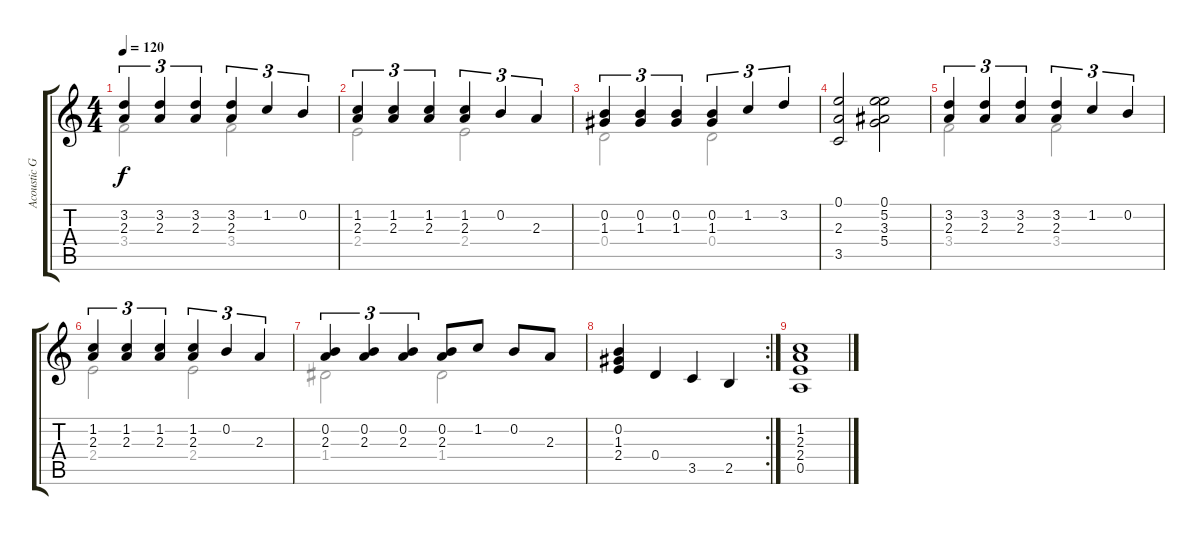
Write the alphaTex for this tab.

\track ("Acoustic Guitar" "Acoustic G") {instrument acousticguitarsteel}
\staff {score tabs}
\tuning (E4 B3 G3 D3 A2 E2) {hide}
\voice
\ts (4 4)
\tempo 120
\clef g2
\ks c
(3.2 2.3).4{tu (3 2) dy f} (3.2 2.3).4{tu (3 2)} (3.2 2.3).4{tu (3 2)} (3.2 2.3).4{tu (3 2)} 1.2.4{tu (3 2)} 0.2.4{tu (3 2)} |
(1.2 2.3).4{tu (3 2)} (1.2 2.3).4{tu (3 2)} (1.2 2.3).4{tu (3 2)} (1.2 2.3).4{tu (3 2)} 0.2.4{tu (3 2)} 2.3.4{tu (3 2)} |
(0.2 1.3).4{tu (3 2)} (0.2 1.3).4{tu (3 2)} (0.2 1.3).4{tu (3 2)} (0.2 1.3).4{tu (3 2)} 1.2.4{tu (3 2)} 3.2.4{tu (3 2)} |
(0.1 2.3 3.5).2 (0.1 5.2 3.3 5.4).2 |
(3.2 2.3).4{tu (3 2)} (3.2 2.3).4{tu (3 2)} (3.2 2.3).4{tu (3 2)} (3.2 2.3).4{tu (3 2)} 1.2.4{tu (3 2)} 0.2.4{tu (3 2)} |
(1.2 2.3).4{tu (3 2)} (1.2 2.3).4{tu (3 2)} (1.2 2.3).4{tu (3 2)} (1.2 2.3).4{tu (3 2)} 0.2.4{tu (3 2)} 2.3.4{tu (3 2)} |
(0.2 2.3).4{tu (3 2)} (0.2 2.3).4{tu (3 2)} (0.2 2.3).4{tu (3 2)} (0.2 2.3).8 1.2.8 0.2.8 2.3.8 |
\rc 2
(0.2 1.3 2.4).4 0.4.4 3.5.4 2.5.4 |
(1.2 2.3 2.4 0.5).1
\voice
\clef g2
\ottava regular
\simile none
\ks c
3.4.2{dy f} 3.4.2 |
2.4.2 2.4.2 |
0.4.2 0.4.2 |
|
3.4.2 3.4.2 |
2.4.2 2.4.2 |
1.4.2 1.4.2 |
|
